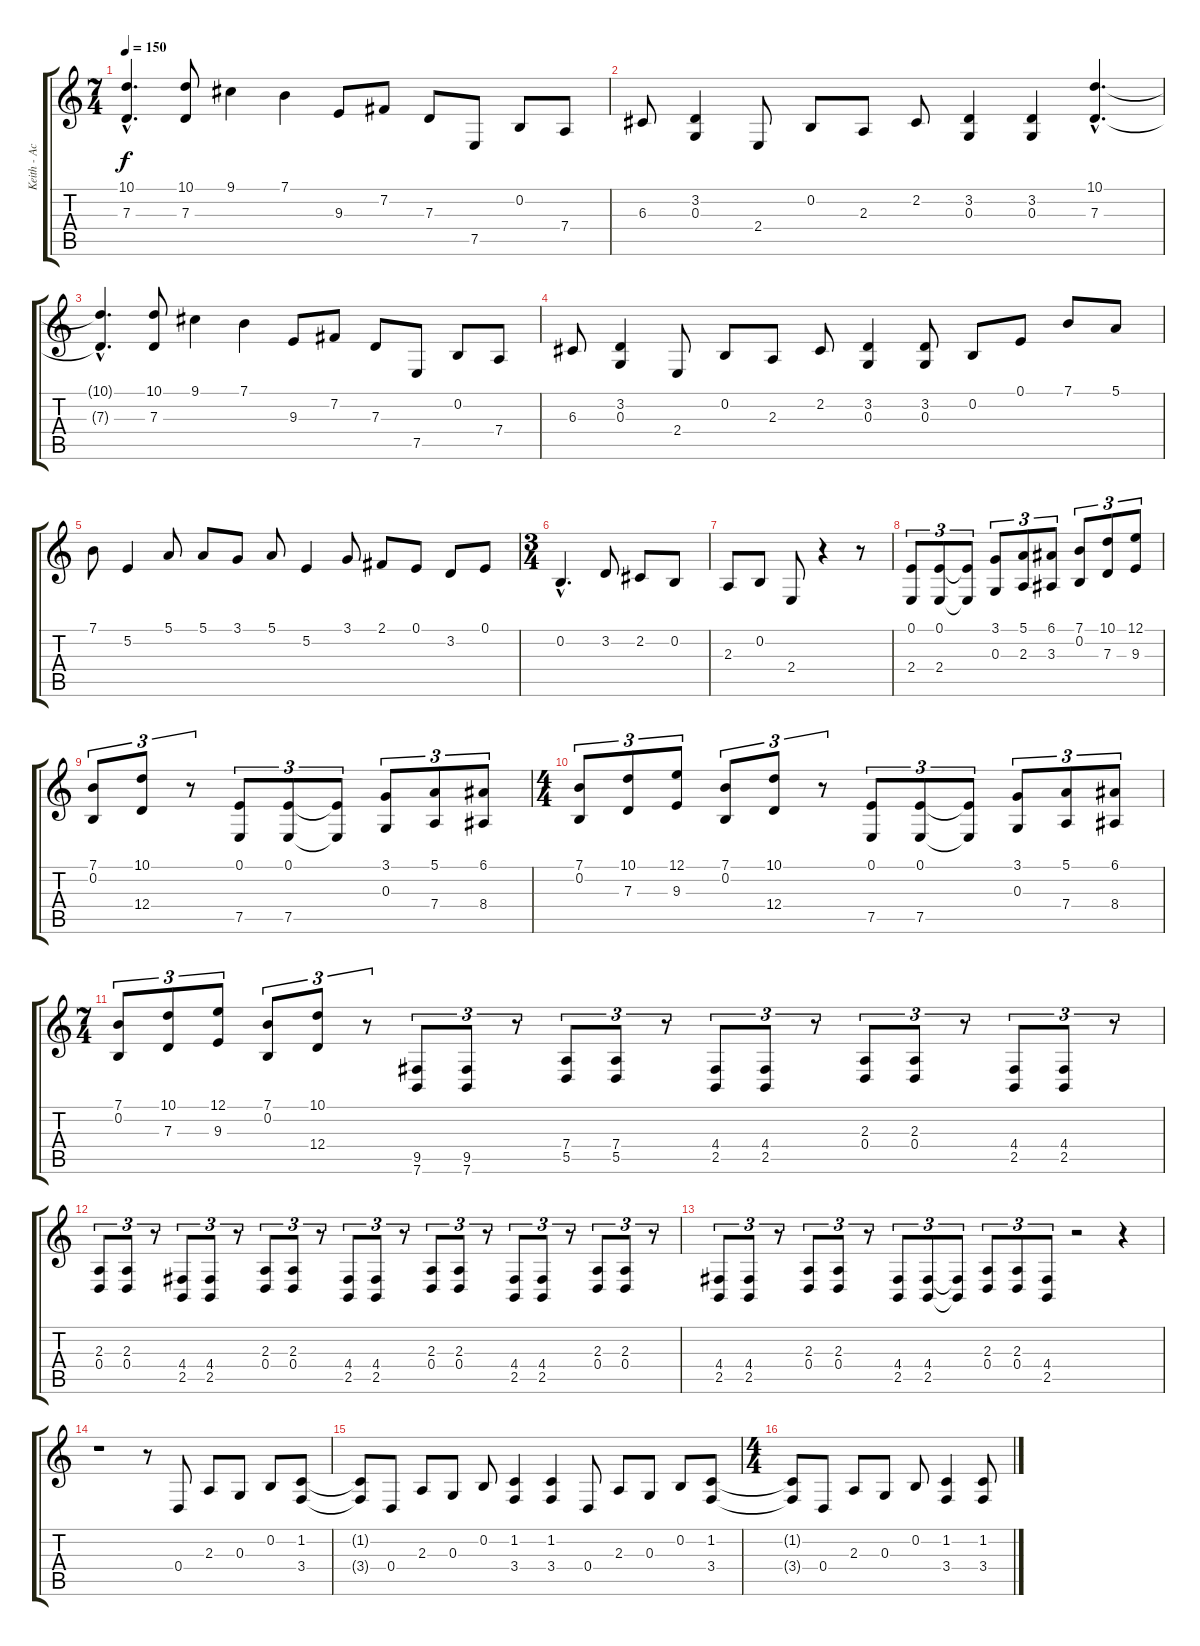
\track ("Keith - Acoustic Grand Piano" "Keith - Ac") {instrument acousticgrandpiano}
\staff {score tabs}
\tuning (E4 B3 G3 D3 A2 E2) {hide}
\ts (7 4)
\tempo 150
\clef g2
\ks c
(10.1{hac t} 7.3{hac t}).4{d dy f} (10.1 7.3).8 9.1.4 7.1.4 9.3.8 7.2.8 7.3.8 7.5.8 0.2.8 7.4.8 |
6.3.8 (3.2 0.3).4 2.4.8 0.2.8 2.3.8 2.2.8 (3.2 0.3).4 (3.2 0.3).4 (10.1{hac} 7.3{hac}).4{d} |
(10.1{hac t} 7.3{hac t}).4{d} (10.1 7.3).8 9.1.4 7.1.4 9.3.8 7.2.8 7.3.8 7.5.8 0.2.8 7.4.8 |
6.3.8 (3.2 0.3).4 2.4.8 0.2.8 2.3.8 2.2.8 (3.2 0.3).4 (3.2 0.3).8 0.2.8 0.1.8 7.1.8 5.1.8 |
7.1.8 5.2.4 5.1.8 5.1.8 3.1.8 5.1.8 5.2.4 3.1.8 2.1.8 0.1.8 3.2.8 0.1.8 |
\ts (3 4)
0.2{hac}.4{d} 3.2.8 2.2.8 0.2.8 |
2.3.8 0.2.8 2.4.8 r.4 r.8 |
(0.1 2.4).8{tu (3 2)} (0.1 2.4).8{tu (3 2)} (0.1{t} 2.4{t}).8{tu (3 2)} (3.1 0.3).8{tu (3 2)} (5.1 2.3).8{tu (3 2)} (6.1 3.3).8{tu (3 2)} (7.1 0.2).8{tu (3 2)} (10.1 7.3).8{tu (3 2)} (12.1 9.3).8{tu (3 2)} |
(7.1 0.2).8{tu (3 2)} (10.1 12.4).8{tu (3 2)} r.8{tu (3 2)} (0.1 7.5).8{tu (3 2)} (0.1 7.5).8{tu (3 2)} (0.1{t} 7.5{t}).8{tu (3 2)} (3.1 0.3).8{tu (3 2)} (5.1 7.4).8{tu (3 2)} (6.1 8.4).8{tu (3 2)} |
\ts (4 4)
(7.1 0.2).8{tu (3 2)} (10.1 7.3).8{tu (3 2)} (12.1 9.3).8{tu (3 2)} (7.1 0.2).8{tu (3 2)} (10.1 12.4).8{tu (3 2)} r.8{tu (3 2)} (0.1 7.5).8{tu (3 2)} (0.1 7.5).8{tu (3 2)} (0.1{t} 7.5{t}).8{tu (3 2)} (3.1 0.3).8{tu (3 2)} (5.1 7.4).8{tu (3 2)} (6.1 8.4).8{tu (3 2)} |
\ts (7 4)
(7.1 0.2).8{tu (3 2)} (10.1 7.3).8{tu (3 2)} (12.1 9.3).8{tu (3 2)} (7.1 0.2).8{tu (3 2)} (10.1 12.4).8{tu (3 2)} r.8{tu (3 2)} (9.5 7.6).8{tu (3 2)} (9.5 7.6).8{tu (3 2)} r.8{tu (3 2)} (7.4 5.5).8{tu (3 2)} (7.4 5.5).8{tu (3 2)} r.8{tu (3 2)} (4.4 2.5).8{tu (3 2)} (4.4 2.5).8{tu (3 2)} r.8{tu (3 2)} (2.3 0.4).8{tu (3 2)} (2.3 0.4).8{tu (3 2)} r.8{tu (3 2)} (4.4 2.5).8{tu (3 2)} (4.4 2.5).8{tu (3 2)} r.8{tu (3 2)} |
(2.3 0.4).8{tu (3 2)} (2.3 0.4).8{tu (3 2)} r.8{tu (3 2)} (4.4 2.5).8{tu (3 2)} (4.4 2.5).8{tu (3 2)} r.8{tu (3 2)} (2.3 0.4).8{tu (3 2)} (2.3 0.4).8{tu (3 2)} r.8{tu (3 2)} (4.4 2.5).8{tu (3 2)} (4.4 2.5).8{tu (3 2)} r.8{tu (3 2)} (2.3 0.4).8{tu (3 2)} (2.3 0.4).8{tu (3 2)} r.8{tu (3 2)} (4.4 2.5).8{tu (3 2)} (4.4 2.5).8{tu (3 2)} r.8{tu (3 2)} (2.3 0.4).8{tu (3 2)} (2.3 0.4).8{tu (3 2)} r.8{tu (3 2)} |
(4.4 2.5).8{tu (3 2)} (4.4 2.5).8{tu (3 2)} r.8{tu (3 2)} (2.3 0.4).8{tu (3 2)} (2.3 0.4).8{tu (3 2)} r.8{tu (3 2)} (4.4 2.5).8{tu (3 2)} (4.4 2.5).8{tu (3 2)} (4.4{t} 2.5{t}).8{tu (3 2)} (2.3 0.4).8{tu (3 2)} (2.3 0.4).8{tu (3 2)} (4.4 2.5).8{tu (3 2)} r.2 r.4 |
r.1 r.8 0.4.8 2.3.8 0.3.8 0.2.8 (1.2 3.4).8 |
(1.2{t} 3.4{t}).8 0.4.8 2.3.8 0.3.8 0.2.8 (1.2 3.4).4 (1.2 3.4).4 0.4.8 2.3.8 0.3.8 0.2.8 (1.2 3.4).8 |
\ts (4 4)
(1.2{t} 3.4{t}).8 0.4.8 2.3.8 0.3.8 0.2.8 (1.2 3.4).4 (1.2 3.4).8
